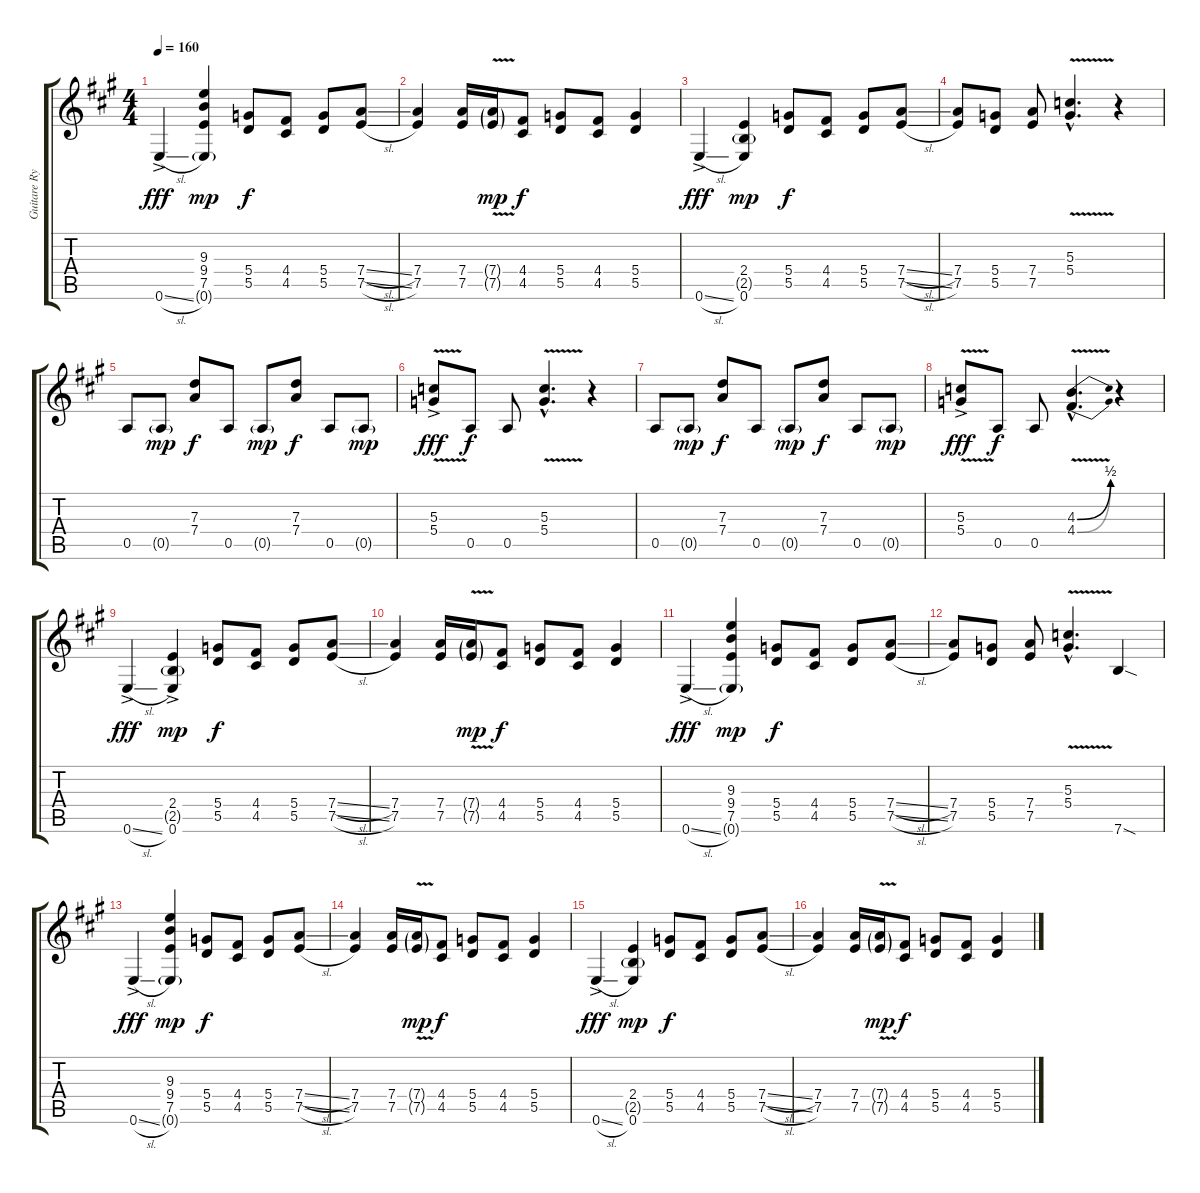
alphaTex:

\track ("Guitare Rythmique" "Guitare Ry") {instrument overdrivenguitar}
\staff {score tabs}
\tuning (E4 B3 G3 D3 A2 E2) {hide}
\ts (4 4)
\tempo 160
\clef g2
\ks a
0.6{sl ac}.4{dy fff} (9.3 9.4 7.5 0.6{g}).4{dy mp} (5.4 5.5).8{dy f} (4.4 4.5).8 (5.4 5.5).8 (7.4{sl} 7.5{sl}).8 |
(7.4 7.5).4 (7.4 7.5).16 (7.4{v g} 7.5{v g}).16{dy mp} (4.4 4.5).8{dy f} (5.4 5.5).8 (4.4 4.5).8 (5.4 5.5).4 |
0.6{sl ac}.4{dy fff} (2.4 2.5{g} 0.6).4{dy mp} (5.4 5.5).8{dy f} (4.4 4.5).8 (5.4 5.5).8 (7.4{sl} 7.5{sl}).8 |
(7.4 7.5).8 (5.4 5.5).8 (7.4 7.5).8 (5.3{v hac} 5.4{v hac}).4{d} r.4 |
0.5.8 0.5{g}.8{dy mp} (7.3 7.4).8{dy f} 0.5.8 0.5{g}.8{dy mp} (7.3 7.4).8{dy f} 0.5.8 0.5{g}.8{dy mp} |
(5.3{v ac} 5.4{ac}).8{dy fff} 0.5.8{dy f} 0.5.8 (5.3{v hac} 5.4{hac}).4{d} r.4 |
0.5.8 0.5{g}.8{dy mp} (7.3 7.4).8{dy f} 0.5.8 0.5{g}.8{dy mp} (7.3 7.4).8{dy f} 0.5.8 0.5{g}.8{dy mp} |
(5.3{v ac} 5.4{ac}).8{dy fff} 0.5.8{dy f} 0.5.8 (4.3{be (bend 0 0 60 2) v hac} 4.4{be (bend 0 0 60 2) hac}).4{d} r.4 |
0.6{sl ac}.4{dy fff} (2.4{ac} 2.5{g} 0.6).4{dy mp} (5.4 5.5).8{dy f} (4.4 4.5).8 (5.4 5.5).8 (7.4{sl} 7.5{sl}).8 |
(7.4 7.5).4 (7.4 7.5).16 (7.4{v g} 7.5{v g}).16{dy mp} (4.4 4.5).8{dy f} (5.4 5.5).8 (4.4 4.5).8 (5.4 5.5).4 |
0.6{sl ac}.4{dy fff} (9.3 9.4 7.5 0.6{g}).4{dy mp} (5.4 5.5).8{dy f} (4.4 4.5).8 (5.4 5.5).8 (7.4{sl} 7.5{sl}).8 |
(7.4 7.5).8 (5.4 5.5).8 (7.4 7.5).8 (5.3{v hac} 5.4{v hac}).4{d} 7.6{sod}.4 |
0.6{sl ac}.4{dy fff} (9.3 9.4 7.5 0.6{g}).4{dy mp} (5.4 5.5).8{dy f} (4.4 4.5).8 (5.4 5.5).8 (7.4{sl} 7.5{sl}).8 |
(7.4 7.5).4 (7.4 7.5).16 (7.4{v g} 7.5{v g}).16{dy mp} (4.4 4.5).8{dy f} (5.4 5.5).8 (4.4 4.5).8 (5.4 5.5).4 |
0.6{sl ac}.4{dy fff} (2.4 2.5{g} 0.6).4{dy mp} (5.4 5.5).8{dy f} (4.4 4.5).8 (5.4 5.5).8 (7.4{sl} 7.5{sl}).8 |
(7.4 7.5).4 (7.4 7.5).16 (7.4{v g} 7.5{v g}).16{dy mp} (4.4 4.5).8{dy f} (5.4 5.5).8 (4.4 4.5).8 (5.4 5.5).4
